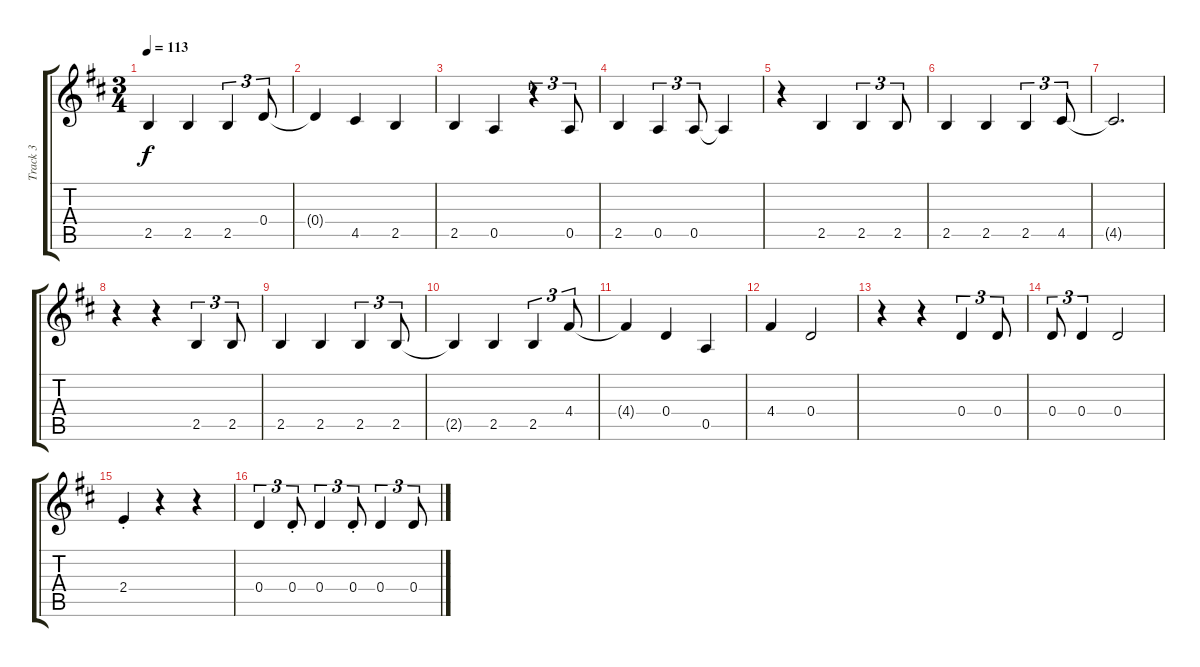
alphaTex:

\track ("Track 3" "Track 3") {instrument baritonesax}
\staff {score tabs}
\tuning (E5 B4 G4 D4 A3 E3) {hide}
\ts (3 4)
\tempo 113
\clef g2
\ks d
2.5.4{dy f} 2.5.4 2.5.4{tu (3 2)} 0.4.8{tu (3 2)} |
0.4{t}.4 4.5.4 2.5.4 |
2.5.4 0.5.4 r.4{tu (3 2)} 0.5.8{tu (3 2)} |
2.5.4 0.5.4{tu (3 2)} 0.5.8{tu (3 2)} 0.5{t}.4 |
r.4 2.5.4 2.5.4{tu (3 2)} 2.5.8{tu (3 2)} |
2.5.4 2.5.4 2.5.4{tu (3 2)} 4.5.8{tu (3 2)} |
4.5{t}.2{d} |
r.4 r.4 2.5.4{tu (3 2)} 2.5.8{tu (3 2)} |
2.5.4 2.5.4 2.5.4{tu (3 2)} 2.5.8{tu (3 2)} |
2.5{t}.4 2.5.4 2.5.4{tu (3 2)} 4.4.8{tu (3 2)} |
4.4{t}.4 0.4.4 0.5.4 |
4.4.4 0.4.2 |
r.4 r.4 0.4.4{tu (3 2)} 0.4.8{tu (3 2)} |
0.4.8{tu (3 2)} 0.4.4{tu (3 2)} 0.4.2 |
2.4{st}.4 r.4 r.4 |
0.4.4{tu (3 2)} 0.4{st}.8{tu (3 2)} 0.4.4{tu (3 2)} 0.4{st}.8{tu (3 2)} 0.4.4{tu (3 2)} 0.4.8{tu (3 2)}
